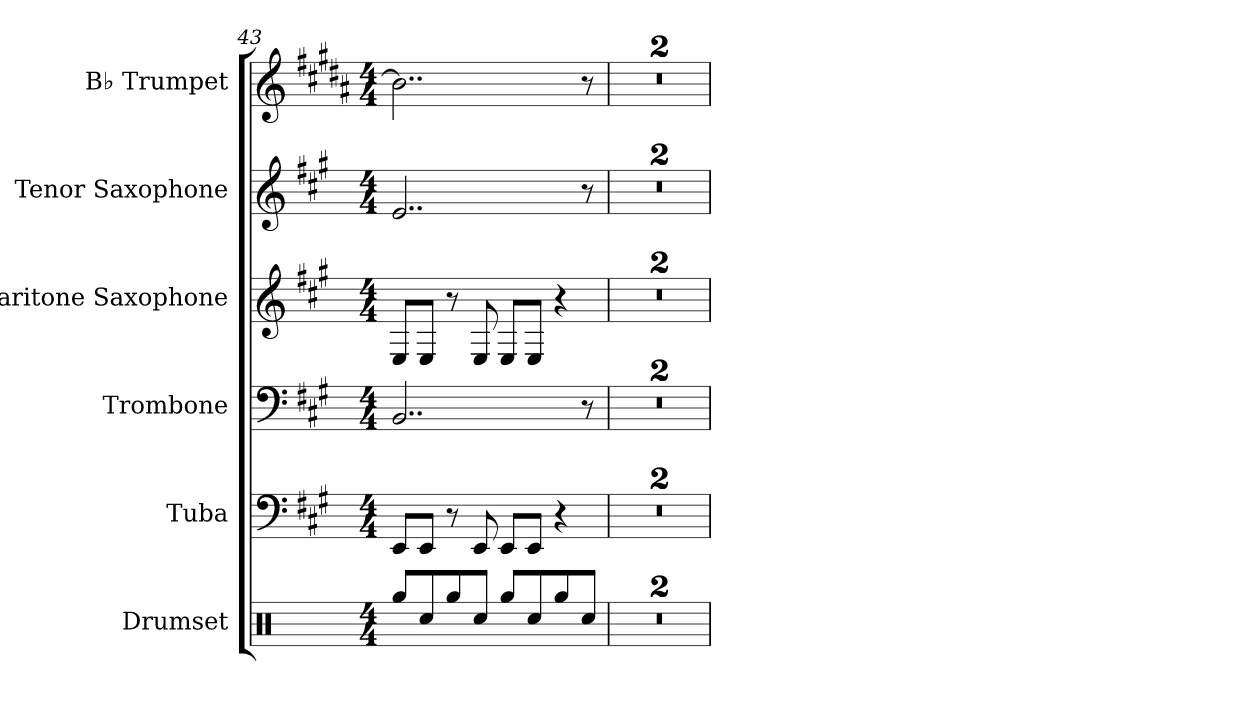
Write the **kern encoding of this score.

**kern	**kern	**kern	**kern	**kern	**kern
*part6	*part5	*part4	*part3	*part2	*part1
*staff6	*staff5	*staff4	*staff3	*staff2	*staff1
*I"Drumset	*I"Tuba	*I"Trombone	*I"Baritone Saxophone	*I"Tenor Saxophone	*I"B♭ Trumpet
*I'Drs.	*I'Tba.	*I'Tbn.	*I'Bar. Sax.	*I'T. Sax.	*I'B♭ Tpt.
!!LO:PB:g=z
*clefX	*clefF4	*clefF4	*clefG2	*clefG2	*clefG2
*	*	*	*ITrd12c21	*ITrd8c14	*ITrd1c2
*k[]	*k[f#c#g#]	*k[f#c#g#]	*k[f#c#g#]	*k[f#c#g#]	*k[f#c#g#]
*M4/4	*M4/4	*M4/4	*M4/4	*M4/4	*M4/4
=43	=43	=43	=43	=43	=43
8Rgg/L	8EE/L	2..BB/	8EE/L	2..E/	2..a\]
8Rcc/	8EE/J	.	8EE/J	.	.
8Rgg/	8r	.	8r	.	.
8Rcc/J	8EE/	.	8EE/	.	.
8Rgg/L	8EE/L	.	8EE/L	.	.
8Rcc/	8EE/J	.	8EE/J	.	.
8Rgg/	4r	.	4r	.	.
8Rcc/J	.	8r	.	8r	8r
=44	=44	=44	=44	=44	=44
1r	1r	1r	1r	1r	1r
=45	=45	=45	=45	=45	=45
1r	1r	1r	1r	1r	1r
=	=	=	=	=	=
*-	*-	*-	*-	*-	*-
